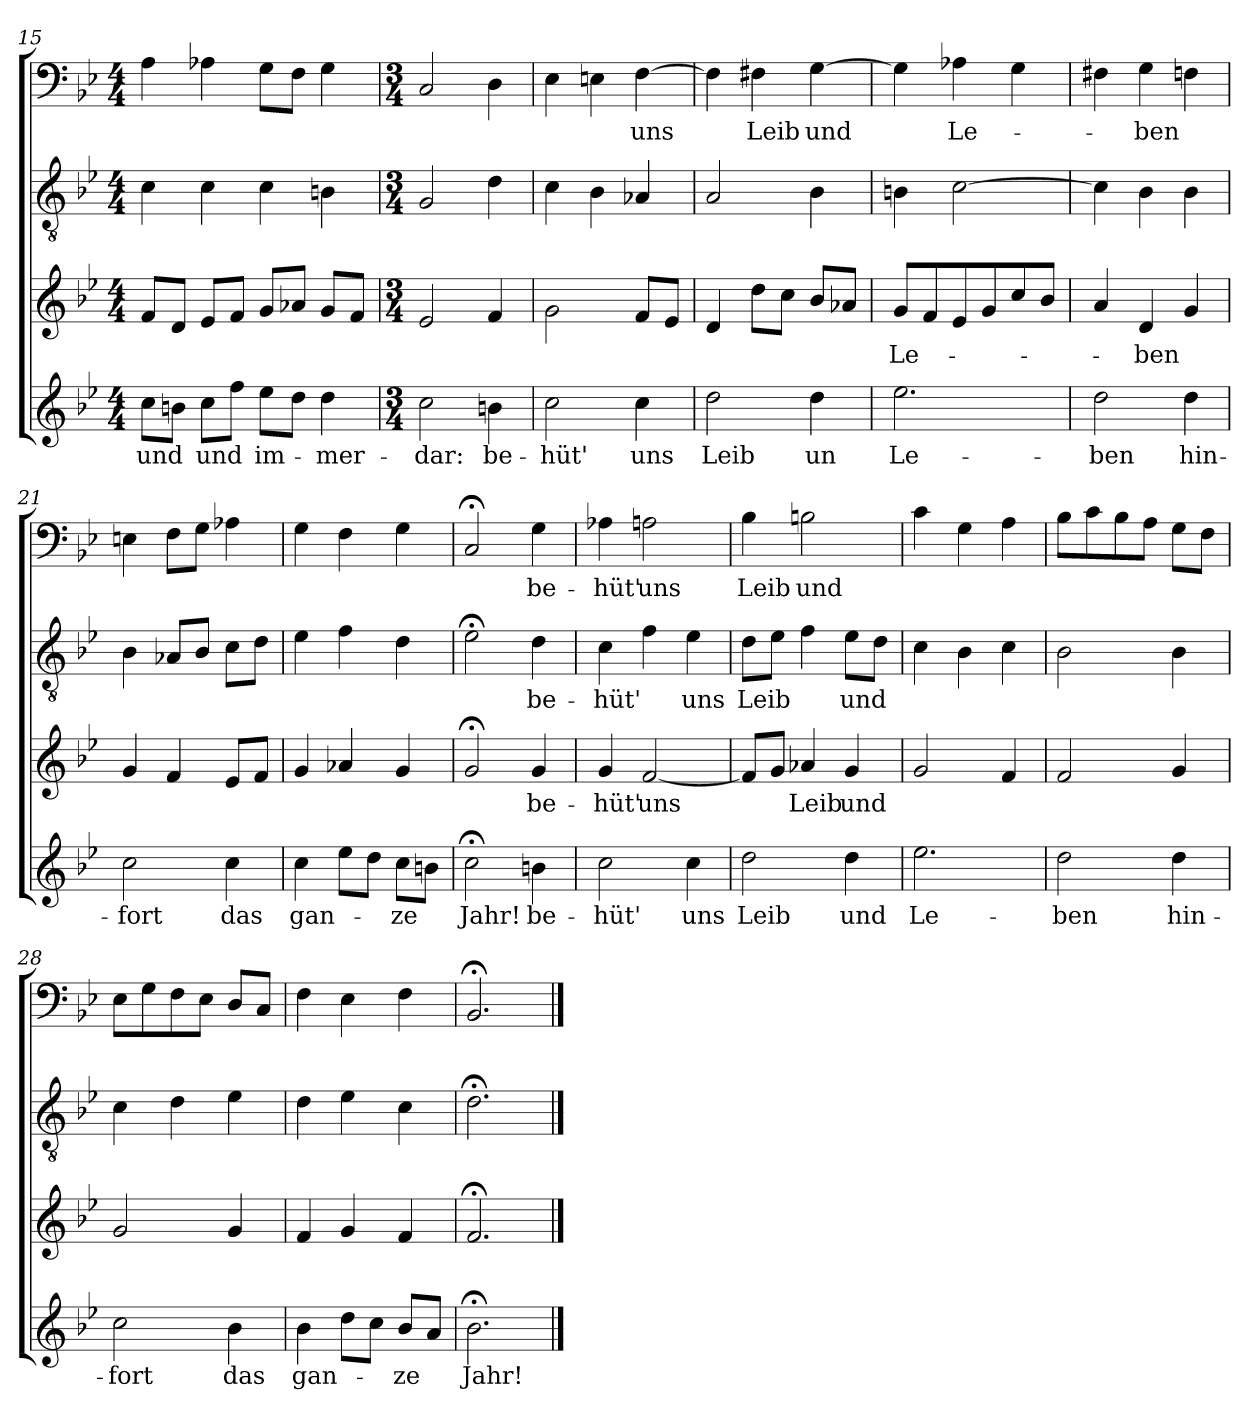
**kern	**text	**kern	**text	**kern	**text	**kern	**text
*part4	*part4	*part3	*part3	*part2	*part2	*part1	*part1
*staff4	*staff4	*staff3	*staff3	*staff2	*staff2	*staff1	*staff1
*clefG2	*	*clefG2	*	*clefGv2	*	*clefF4	*
*k[b-e-]	*	*k[b-e-]	*	*k[b-e-]	*	*k[b-e-]	*
*B-:	*	*B-:	*	*B-:	*	*B-:	*
*M4/4	*	*M4/4	*	*M4/4	*	*M4/4	*
=15	=15	=15	=15	=15	=15	=15	=15
8cc\L	-und	8f/L	.	4c\	.	4A\	.
8bn\J	.	8d/J	.	.	.	.	.
8cc\L	und	8e-/L	.	4c\	.	4A-X\	.
8ff\J	.	8f/J	.	.	.	.	.
8ee-\L	im-	8g/L	.	4c\	.	8G\L	.
8dd\J	.	8a-X/J	.	.	.	8F\J	.
4dd\	-mer-	8g/L	.	4Bn\	.	4G\	.
.	.	8f/J	.	.	.	.	.
=16	=16	=16	=16	=16	=16	=16	=16
*M3/4	*	*M3/4	*	*M3/4	*	*M3/4	*
2cc\	-dar:	2e-/	.	2G/	.	2C/	.
4bn\	be-	4f/	.	4d\	.	4D\	.
=17	=17	=17	=17	=17	=17	=17	=17
2cc\	-hüt'	2g\	.	4c\	.	4E-\	.
.	.	.	.	4B-\	.	4En\	.
4cc\	uns	8f/L	.	4A-X/	.	[4F\	uns
.	.	8e-/J	.	.	.	.	.
=18	=18	=18	=18	=18	=18	=18	=18
2dd\	Leib	4d/	.	2A/	.	4F\]	.
.	.	8dd\L	.	.	.	4F#X\	Leib
.	.	8cc\J	.	.	.	.	.
4dd\	un	8b-/L	.	4B-\	.	[4G\	und
.	.	8a-X/J	.	.	.	.	.
=19	=19	=19	=19	=19	=19	=19	=19
2.ee-\	Le-	8g/L	Le-	4Bn\	.	4G\]	.
.	.	8f/	.	.	.	.	.
.	.	8e-/	.	[2c\	.	4A-X\	Le-
.	.	8g/	.	.	.	.	.
.	.	8cc/	.	.	.	4G\	.
.	.	8b-/J	.	.	.	.	.
=20	=20	=20	=20	=20	=20	=20	=20
2dd\	-ben	4a/	.	4c\]	.	4F#X\	.
.	.	4d/	-ben	4B-\	.	4G\	-ben
4dd\	hin-	4g/	.	4B-\	.	4Fn\	.
=21	=21	=21	=21	=21	=21	=21	=21
2cc\	-fort	4g/	.	4B-\	.	4En\	.
.	.	4f/	.	8A-X/L	.	8F\L	.
.	.	.	.	8B-/J	.	8G\J	.
4cc\	das	8e-/L	.	8c\L	.	4A-X\	.
.	.	8f/J	.	8d\J	.	.	.
=22	=22	=22	=22	=22	=22	=22	=22
4cc\	gan-	4g/	.	4e-\	.	4G\	.
8ee-\L	.	4a-X/	.	4f\	.	4F\	.
8dd\J	.	.	.	.	.	.	.
8cc\L	-ze	4g/	.	4d\	.	4G\	.
8bn\J	.	.	.	.	.	.	.
=23	=23	=23	=23	=23	=23	=23	=23
2cc;<\	Jahr!	2g;</	.	2e-;<\	.	2C;</	.
4bn\	be-	4g/	be-	4d\	be-	4G\	be-
=24	=24	=24	=24	=24	=24	=24	=24
2cc\	-hüt'	4g/	-hüt'	4c\	-hüt'	4A-X\	-hüt'
.	.	[2f/	uns	4f\	.	2An\	uns
4cc\	uns	.	.	4e-\	uns	.	.
=25	=25	=25	=25	=25	=25	=25	=25
2dd\	Leib	8f/L]	.	8d\L	Leib	4B-\	Leib
.	.	8g/J	.	8e-\J	.	.	.
.	.	4a-X/	Leib	4f\	.	2Bn\	und
4dd\	und	4g/	und	8e-\L	und	.	.
.	.	.	.	8d\J	.	.	.
=26	=26	=26	=26	=26	=26	=26	=26
2.ee-\	Le-	2g/	.	4c\	.	4c\	.
.	.	.	.	4B-\	.	4G\	.
.	.	4f/	.	4c\	.	4A\	.
=27	=27	=27	=27	=27	=27	=27	=27
2dd\	-ben	2f/	.	2B-\	.	8B-\L	.
.	.	.	.	.	.	8c\	.
.	.	.	.	.	.	8B-\	.
.	.	.	.	.	.	8A\J	.
4dd\	hin-	4g/	.	4B-\	.	8G\L	.
.	.	.	.	.	.	8F\J	.
=28	=28	=28	=28	=28	=28	=28	=28
2cc\	-fort	2g/	.	4c\	.	8E-\L	.
.	.	.	.	.	.	8G\	.
.	.	.	.	4d\	.	8F\	.
.	.	.	.	.	.	8E-\J	.
4b-\	das	4g/	.	4e-\	.	8D/L	.
.	.	.	.	.	.	8C/J	.
=29	=29	=29	=29	=29	=29	=29	=29
4b-\	gan-	4f/	.	4d\	.	4F\	.
8dd\L	.	4g/	.	4e-\	.	4E-\	.
8cc\J	.	.	.	.	.	.	.
8b-/L	-ze	4f/	.	4c\	.	4F\	.
8a/J	.	.	.	.	.	.	.
=30	=30	=30	=30	=30	=30	=30	=30
2.b-;<\	Jahr!	2.f;</	.	2.d;<\	.	2.BB-;</	.
==	==	==	==	==	==	==	==
*-	*-	*-	*-	*-	*-	*-	*-
